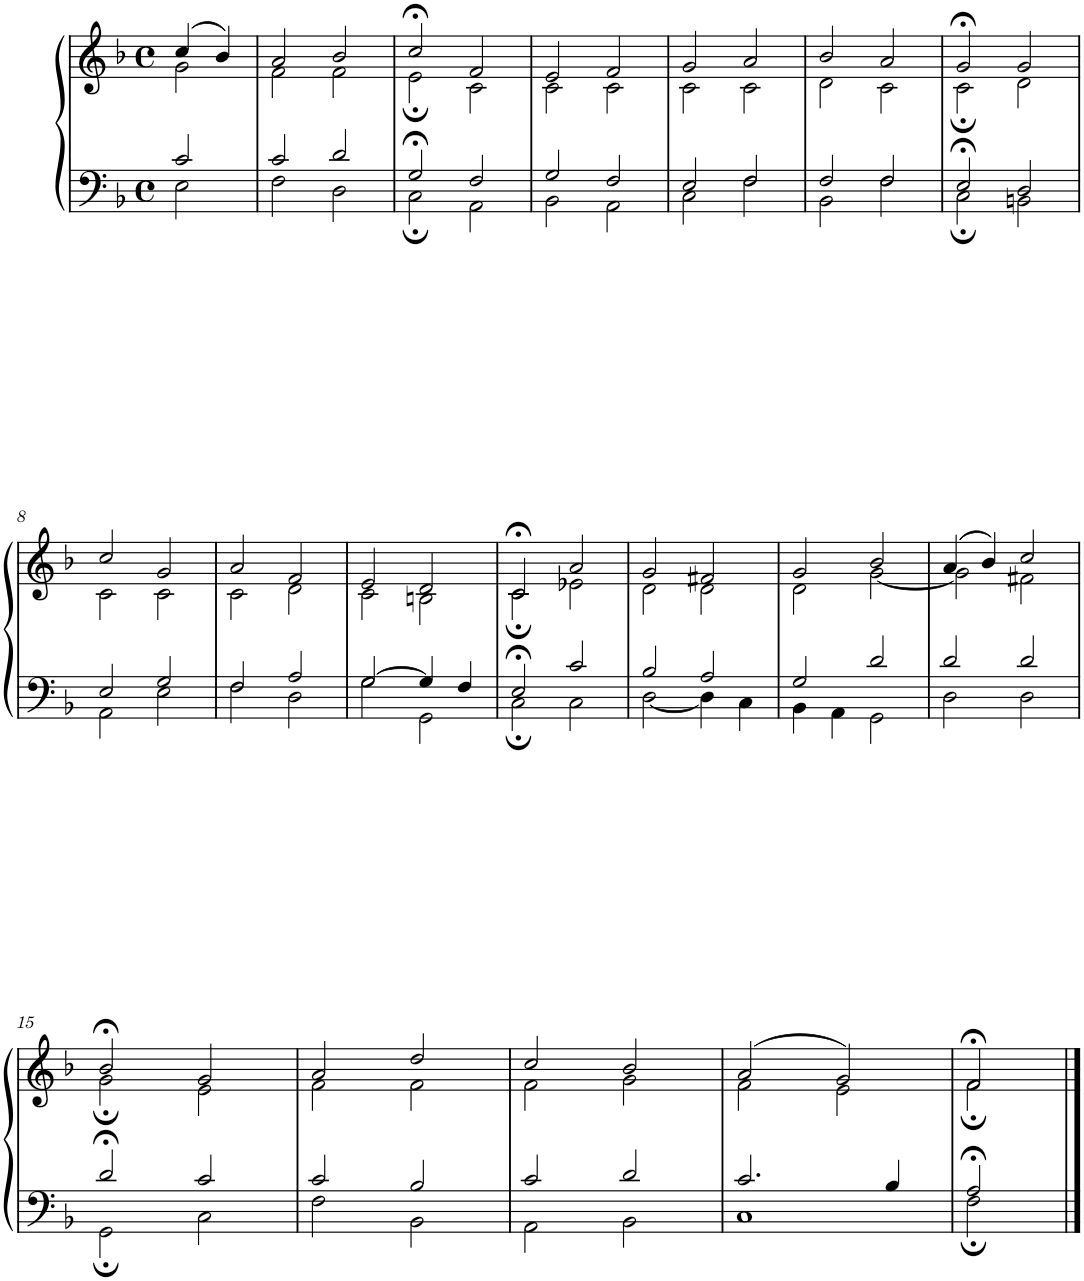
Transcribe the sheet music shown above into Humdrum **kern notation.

**kern	**kern
*part1	*part1
*staff2	*staff1
*I"Piano	*
*I'Pno.	*
*clefF4	*clefG2
*k[b-]	*k[b-]
*M4/4	*M4/4
*met(c)	*met(c)
=1	=1
*^	*^
2c/	2E\	(4cc/	2g\
.	.	4b-/)	.
=2	=2	=2	=2
2c/	2F\	2a/	2f\
2d/	2D\	2b-/	2f\
=3	=3	=3	=3
2G;</	2C;\	2cc;</	2e;\
2F/	2AA\	2f/	2c\
=4	=4	=4	=4
2G/	2BB-\	2e/	2c\
2F/	2AA\	2f/	2c\
=5	=5	=5	=5
2E/	2C\	2g/	2c\
2F/	2F\	2a/	2c\
=6	=6	=6	=6
2F/	2BB-\	2b-/	2d\
2F/	2F\	2a/	2c\
=7	=7	=7	=7
2E;</	2C;\	2g;</	2c;\
2D/	2BBn\	2g/	2d\
!!LO:LB:g=z	!!
=8	=8	=8	=8
2E/	2AA\	2cc/	2c\
2G/	2E\	2g/	2c\
=9	=9	=9	=9
2F/	2F\	2a/	2c\
2A/	2D\	2f/	2d\
=10	=10	=10	=10
[2G/	2G\	2e/	2c\
4G/]	2GG\	2d/	2Bn\
4F/	.	.	.
=11	=11	=11	=11
2E;</	2C;\	2c;</	2c;\
2c/	2C\	2a/	2e-X\
=12	=12	=12	=12
2B-/	[2D\	2g/	2d\
2A/	4D\]	2f#X/	2d\
.	4C\	.	.
=13	=13	=13	=13
2G/	4BB-\	2g/	2d\
.	4AA\	.	.
2d/	2GG\	2b-/	[2g\
=14	=14	=14	=14
2d/	2D\	(4a/	2g\]
.	.	4b-/)	.
2d/	2D\	2cc/	2f#X\
!!LO:LB:g=z	!!
=15	=15	=15	=15
2d;</	2GG;\	2b-;</	2g;\
2c/	2C\	2g/	2e\
=16	=16	=16	=16
2c/	2F\	2a/	2f\
2B-/	2BB-\	2dd/	2f\
=17	=17	=17	=17
2c/	2AA\	2cc/	2f\
2d/	2BB-\	2b-/	2g\
=18	=18	=18	=18
2.c/	1C	(2a/	2f\
.	.	2g/)	2e\
4B-/	.	.	.
=19	=19	=19	=19
2A;</	2F;\	2f;</	2f;\
*v	*v	*	*
*	*v	*v
==	==
*-	*-
